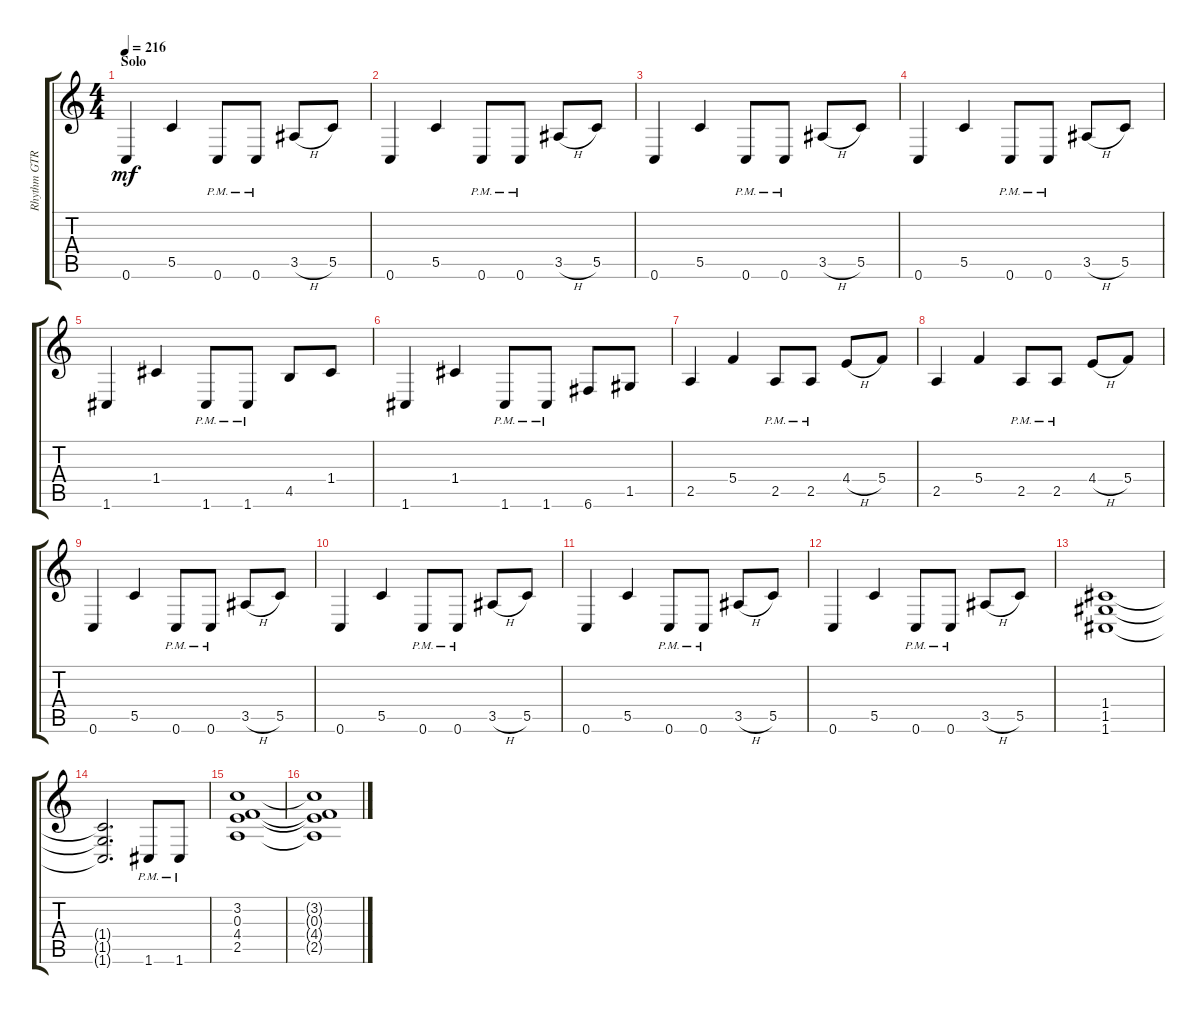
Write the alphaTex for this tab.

\track ("Rhythm GTR 1" "Rhythm GTR") {instrument overdrivenguitar}
\staff {score tabs}
\tuning (D4 A3 F3 C3 G2 C2) {hide}
\ts (4 4)
\section ("" "Solo")
\tempo 216
\clef g2
\ks aminor
0.6.4{dy mf} 5.5.4 0.6{pm}.8 0.6{pm}.8 3.5{h}.8 5.5.8 |
0.6.4 5.5.4 0.6{pm}.8 0.6{pm}.8 3.5{h}.8 5.5.8 |
0.6.4 5.5.4 0.6{pm}.8 0.6{pm}.8 3.5{h}.8 5.5.8 |
0.6.4 5.5.4 0.6{pm}.8 0.6{pm}.8 3.5{h}.8 5.5.8 |
1.6.4 1.4.4 1.6{pm}.8 1.6{pm}.8 4.5.8 1.4.8 |
1.6.4 1.4.4 1.6{pm}.8 1.6{pm}.8 6.6.8 1.5.8 |
2.5.4 5.4.4 2.5{pm}.8 2.5{pm}.8 4.4{h}.8 5.4.8 |
2.5.4 5.4.4 2.5{pm}.8 2.5{pm}.8 4.4{h}.8 5.4.8 |
0.6.4 5.5.4 0.6{pm}.8 0.6{pm}.8 3.5{h}.8 5.5.8 |
0.6.4 5.5.4 0.6{pm}.8 0.6{pm}.8 3.5{h}.8 5.5.8 |
0.6.4 5.5.4 0.6{pm}.8 0.6{pm}.8 3.5{h}.8 5.5.8 |
0.6.4 5.5.4 0.6{pm}.8 0.6{pm}.8 3.5{h}.8 5.5.8 |
(1.4 1.5 1.6).1 |
(1.4{t} 1.5{t} 1.6{t}).2{d} 1.6{pm}.8 1.6{pm}.8 |
(3.2 0.3 4.4 2.5).1 |
(3.2{t} 0.3{t} 4.4{t} 2.5{t}).1
